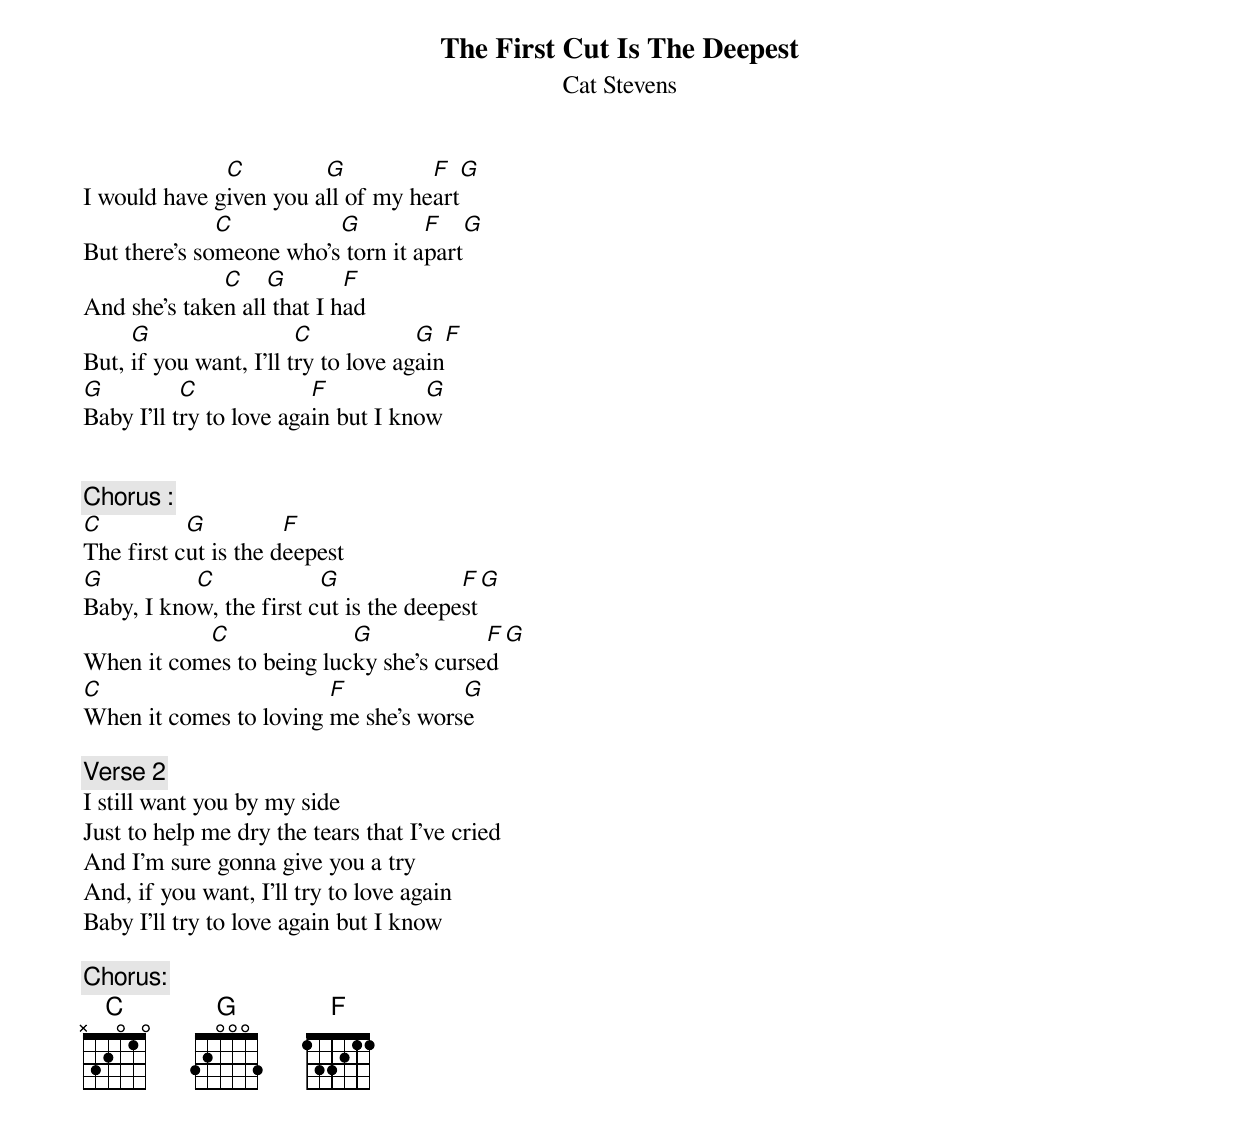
{t:The First Cut Is The Deepest}
{st:Cat Stevens}

I would have g[C]iven you a[G]ll of my he[F]art[G]
But there's so[C]meone who's[G] torn it a[F]part[G]
And she's take[C]n all[G] that I h[F]ad
But, [G]if you want, I'll t[C]ry to love ag[G]ain[F]
[G]Baby I'll t[C]ry to love aga[F]in but I kno[G]w


{c:Chorus :}
[C]The first c[G]ut is the d[F]eepest
[G]Baby, I kno[C]w, the first c[G]ut is the deepe[F]st[G]
When it com[C]es to being luc[G]ky she's curse[F]d[G]
[C]When it comes to loving [F]me she's wors[G]e

{c:Verse 2}
I still want you by my side
Just to help me dry the tears that I've cried
And I'm sure gonna give you a try
And, if you want, I'll try to love again
Baby I'll try to love again but I know

{c:Chorus:}
